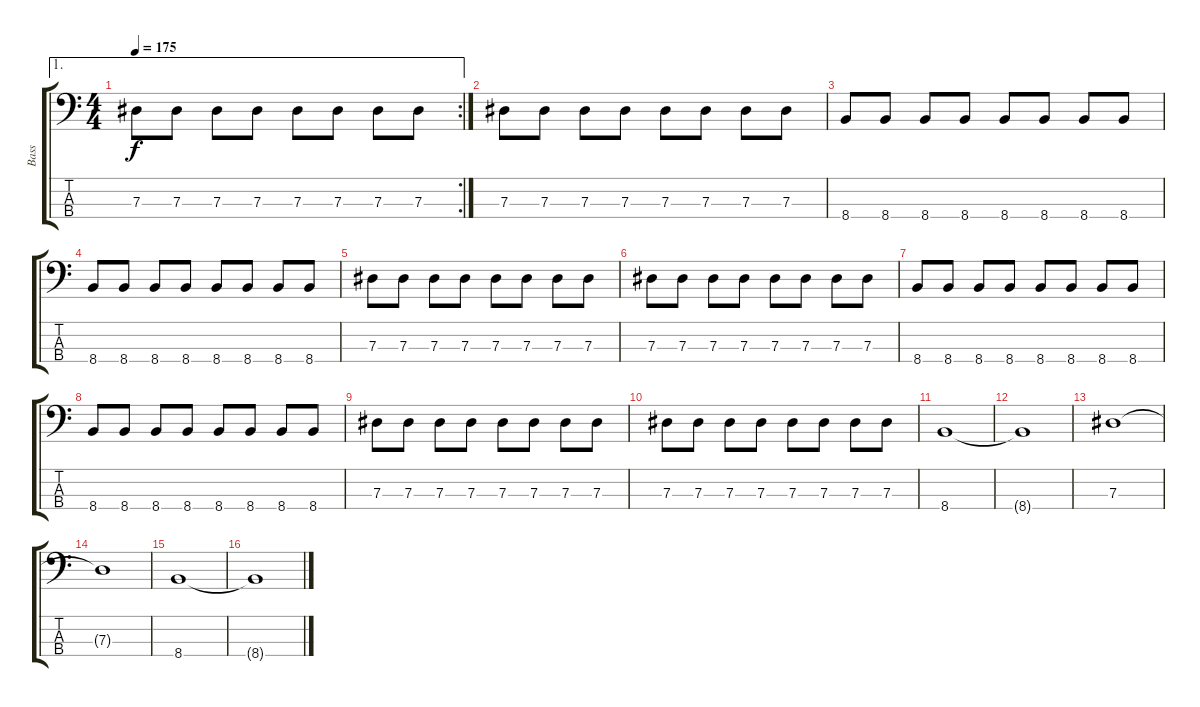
\track ("Bass" "Bass") {instrument electricbassfinger}
\staff {score tabs}
\tuning (Gb2 Db2 Ab1 Eb1) {hide}
\ae 1
\rc 2
\ts (4 4)
\tempo 175
\clef f4
\ks c
7.3.8{dy f} 7.3.8 7.3.8 7.3.8 7.3.8 7.3.8 7.3.8 7.3.8 |
7.3.8 7.3.8 7.3.8 7.3.8 7.3.8 7.3.8 7.3.8 7.3.8 |
8.4.8 8.4.8 8.4.8 8.4.8 8.4.8 8.4.8 8.4.8 8.4.8 |
8.4.8 8.4.8 8.4.8 8.4.8 8.4.8 8.4.8 8.4.8 8.4.8 |
7.3.8 7.3.8 7.3.8 7.3.8 7.3.8 7.3.8 7.3.8 7.3.8 |
7.3.8 7.3.8 7.3.8 7.3.8 7.3.8 7.3.8 7.3.8 7.3.8 |
8.4.8 8.4.8 8.4.8 8.4.8 8.4.8 8.4.8 8.4.8 8.4.8 |
8.4.8 8.4.8 8.4.8 8.4.8 8.4.8 8.4.8 8.4.8 8.4.8 |
7.3.8 7.3.8 7.3.8 7.3.8 7.3.8 7.3.8 7.3.8 7.3.8 |
7.3.8 7.3.8 7.3.8 7.3.8 7.3.8 7.3.8 7.3.8 7.3.8 |
8.4.1 |
8.4{t}.1 |
7.3.1 |
7.3{t}.1 |
8.4.1 |
8.4{t}.1
